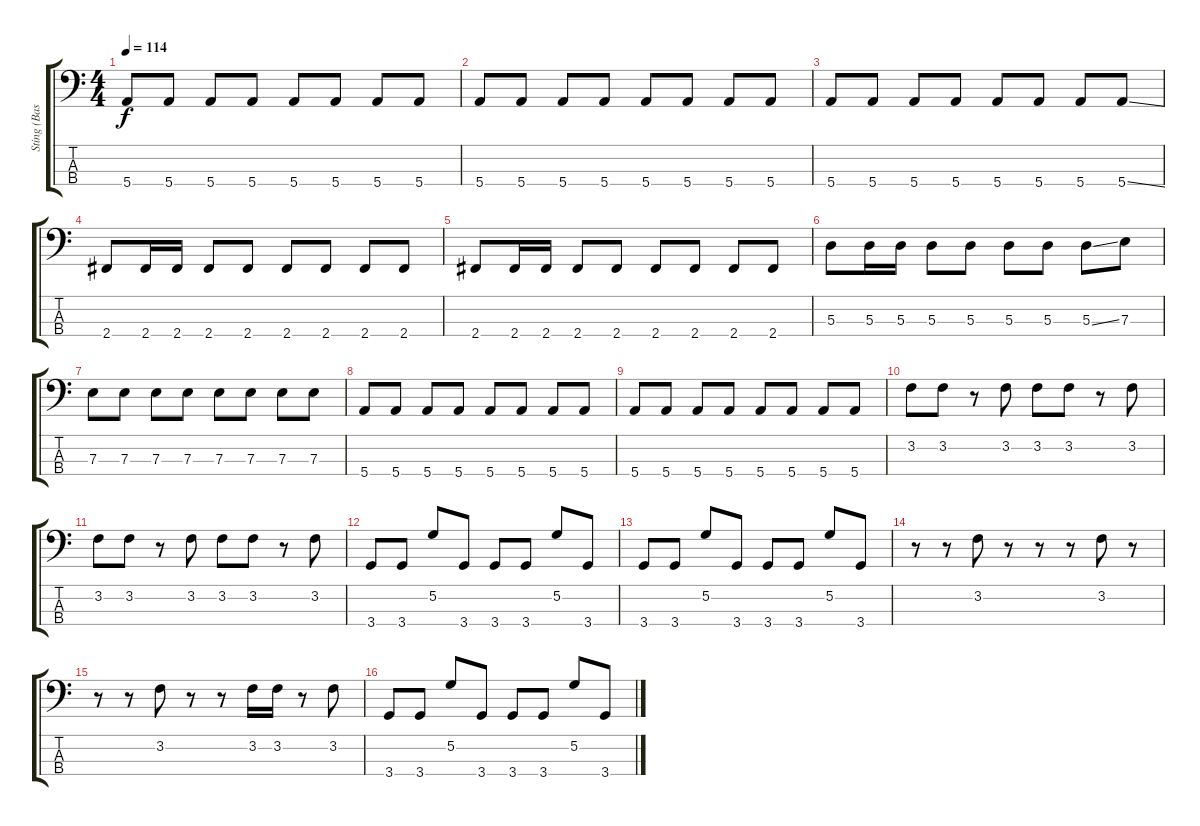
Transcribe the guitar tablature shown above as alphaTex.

\track ("Sting (Bass)" "Sting (Bas") {instrument electricbassfinger}
\staff {score tabs}
\tuning (G2 D2 A1 E1) {hide}
\ts (4 4)
\tempo 114
\clef f4
\ks c
5.4.8{dy f} 5.4.8 5.4.8 5.4.8 5.4.8 5.4.8 5.4.8 5.4.8 |
5.4.8 5.4.8 5.4.8 5.4.8 5.4.8 5.4.8 5.4.8 5.4.8 |
5.4.8 5.4.8 5.4.8 5.4.8 5.4.8 5.4.8 5.4.8 5.4{ss}.8 |
2.4.8 2.4.16 2.4.16 2.4.8 2.4.8 2.4.8 2.4.8 2.4.8 2.4.8 |
2.4.8 2.4.16 2.4.16 2.4.8 2.4.8 2.4.8 2.4.8 2.4.8 2.4.8 |
5.3.8 5.3.16 5.3.16 5.3.8 5.3.8 5.3.8 5.3.8 5.3{ss}.8 7.3.8 |
7.3.8 7.3.8 7.3.8 7.3.8 7.3.8 7.3.8 7.3.8 7.3.8 |
5.4.8 5.4.8 5.4.8 5.4.8 5.4.8 5.4.8 5.4.8 5.4.8 |
5.4.8 5.4.8 5.4.8 5.4.8 5.4.8 5.4.8 5.4.8 5.4.8 |
3.2.8 3.2.8 r.8 3.2.8 3.2.8 3.2.8 r.8 3.2.8 |
3.2.8 3.2.8 r.8 3.2.8 3.2.8 3.2.8 r.8 3.2.8 |
3.4.8 3.4.8 5.2.8 3.4.8 3.4.8 3.4.8 5.2.8 3.4.8 |
3.4.8 3.4.8 5.2.8 3.4.8 3.4.8 3.4.8 5.2.8 3.4.8 |
r.8 r.8 3.2.8 r.8 r.8 r.8 3.2.8 r.8 |
r.8 r.8 3.2.8 r.8 r.8 3.2.16 3.2.16 r.8 3.2.8 |
3.4.8 3.4.8 5.2.8 3.4.8 3.4.8 3.4.8 5.2.8 3.4.8
